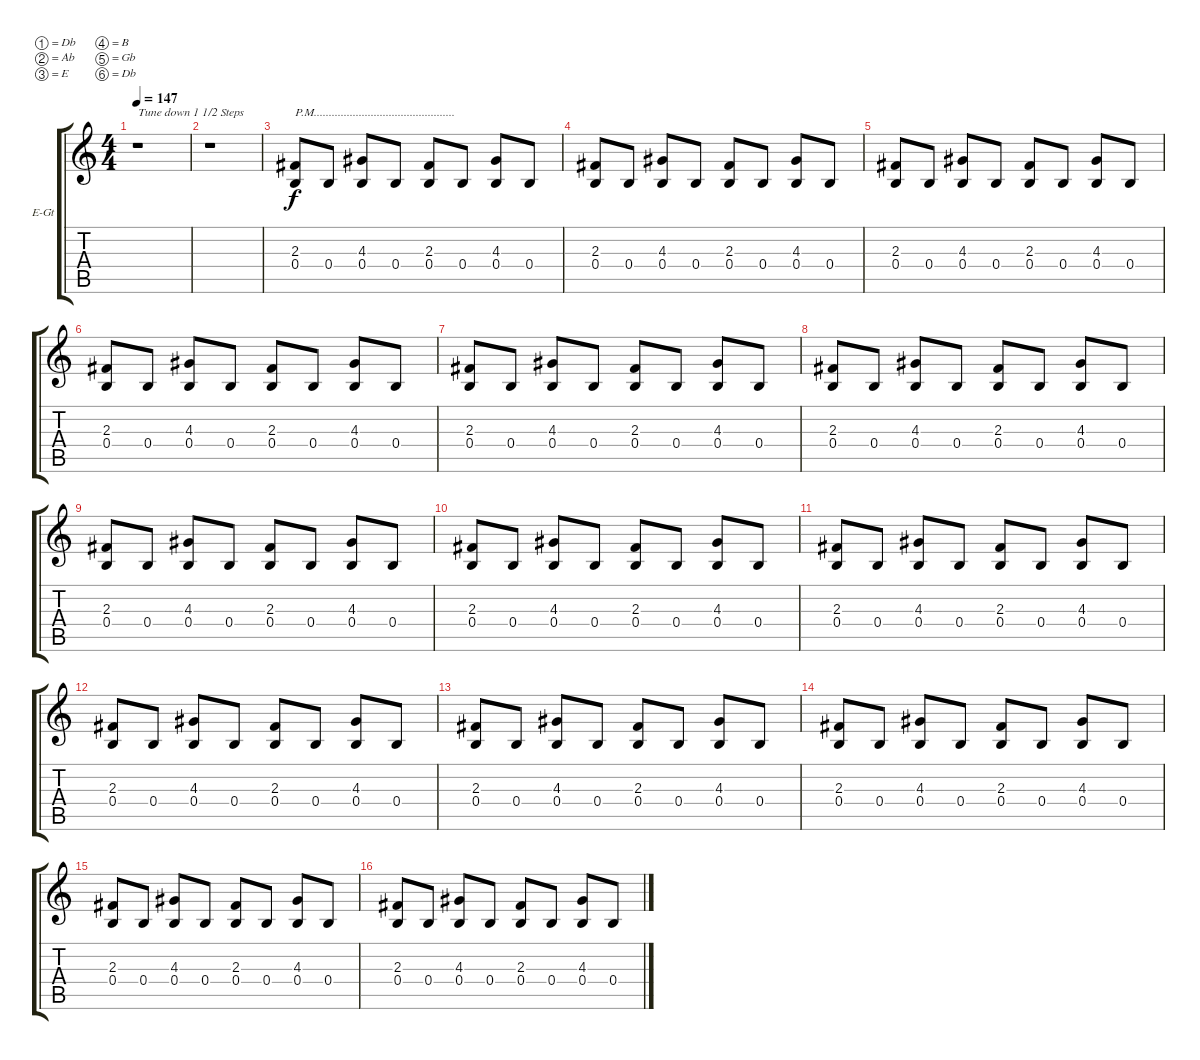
\bracketExtendMode groupsimilarinstruments
\firstSystemTrackNameOrientation horizontal
\otherSystemsTrackNameOrientation horizontal
\track ("Guitar 1" "E-Gt") {instrument electricguitarclean}
\staff {score tabs}
\tuning (Db4 Ab3 E3 B2 Gb2 Db2)
\ts (4 4)
\tempo 147
\clef g2
\ks c
r.1{txt "Tune down 1 1/2 Steps" dy f instrument electricguitarclean} |
r.1 |
(2.3 0.4).8{txt "P.M..............................................."} 0.4.8 (4.3 0.4).8 0.4.8 (2.3 0.4).8 0.4.8 (4.3 0.4).8 0.4.8 |
(2.3 0.4).8 0.4.8 (4.3 0.4).8 0.4.8 (2.3 0.4).8 0.4.8 (4.3 0.4).8 0.4.8 |
(2.3 0.4).8 0.4.8 (4.3 0.4).8 0.4.8 (2.3 0.4).8 0.4.8 (4.3 0.4).8 0.4.8 |
(2.3 0.4).8 0.4.8 (4.3 0.4).8 0.4.8 (2.3 0.4).8 0.4.8 (4.3 0.4).8 0.4.8 |
(2.3 0.4).8 0.4.8 (4.3 0.4).8 0.4.8 (2.3 0.4).8 0.4.8 (4.3 0.4).8 0.4.8 |
(2.3 0.4).8 0.4.8 (4.3 0.4).8 0.4.8 (2.3 0.4).8 0.4.8 (4.3 0.4).8 0.4.8 |
(2.3 0.4).8 0.4.8 (4.3 0.4).8 0.4.8 (2.3 0.4).8 0.4.8 (4.3 0.4).8 0.4.8 |
(2.3 0.4).8 0.4.8 (4.3 0.4).8 0.4.8 (2.3 0.4).8 0.4.8 (4.3 0.4).8 0.4.8 |
(2.3 0.4).8 0.4.8 (4.3 0.4).8 0.4.8 (2.3 0.4).8 0.4.8 (4.3 0.4).8 0.4.8 |
(2.3 0.4).8 0.4.8 (4.3 0.4).8 0.4.8 (2.3 0.4).8 0.4.8 (4.3 0.4).8 0.4.8 |
(2.3 0.4).8 0.4.8 (4.3 0.4).8 0.4.8 (2.3 0.4).8 0.4.8 (4.3 0.4).8 0.4.8 |
(2.3 0.4).8 0.4.8 (4.3 0.4).8 0.4.8 (2.3 0.4).8 0.4.8 (4.3 0.4).8 0.4.8 |
(2.3 0.4).8 0.4.8 (4.3 0.4).8 0.4.8 (2.3 0.4).8 0.4.8 (4.3 0.4).8 0.4.8 |
(2.3 0.4).8 0.4.8 (4.3 0.4).8 0.4.8 (2.3 0.4).8 0.4.8 (4.3 0.4).8 0.4.8
